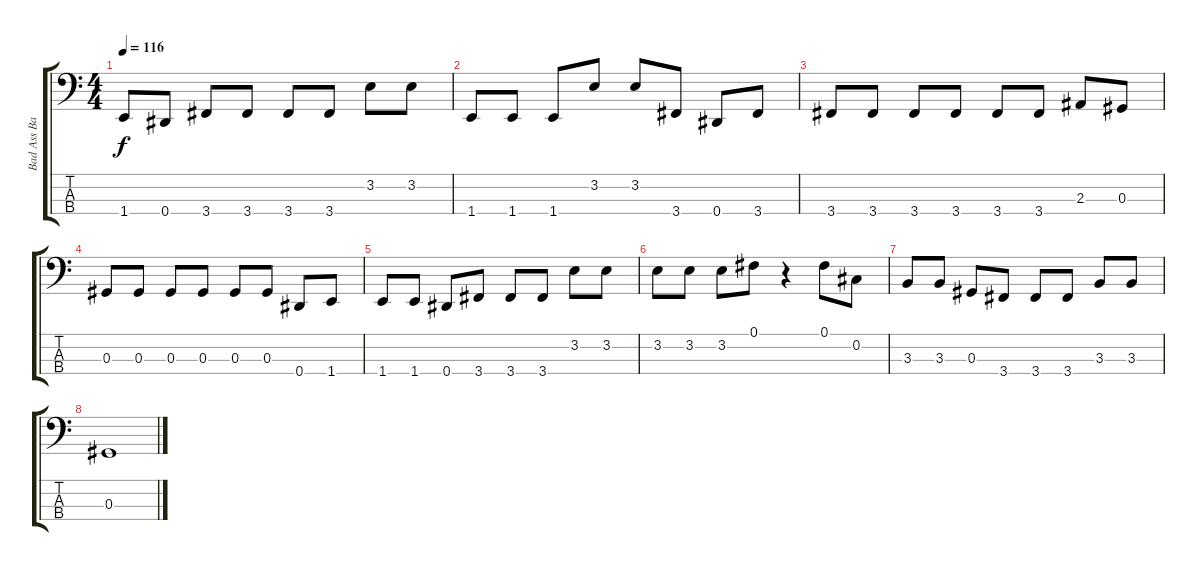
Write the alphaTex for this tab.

\track ("Bad Ass Bass" "Bad Ass Ba") {instrument fretlessbass}
\staff {score tabs}
\tuning (Gb2 Db2 Ab1 Eb1) {hide}
\ts (4 4)
\tempo 116
\clef f4
\ks c
1.4.8{dy f} 0.4.8 3.4.8 3.4.8 3.4.8 3.4.8 3.2.8 3.2.8 |
1.4.8 1.4.8 1.4.8 3.2.8 3.2.8 3.4.8 0.4.8 3.4.8 |
3.4.8 3.4.8 3.4.8 3.4.8 3.4.8 3.4.8 2.3.8 0.3.8 |
0.3.8 0.3.8 0.3.8 0.3.8 0.3.8 0.3.8 0.4.8 1.4.8 |
1.4.8 1.4.8 0.4.8 3.4.8 3.4.8 3.4.8 3.2.8 3.2.8 |
3.2.8 3.2.8 3.2.8 0.1.8 r.4 0.1.8 0.2.8 |
3.3.8 3.3.8 0.3.8 3.4.8 3.4.8 3.4.8 3.3.8 3.3.8 |
0.3.1
